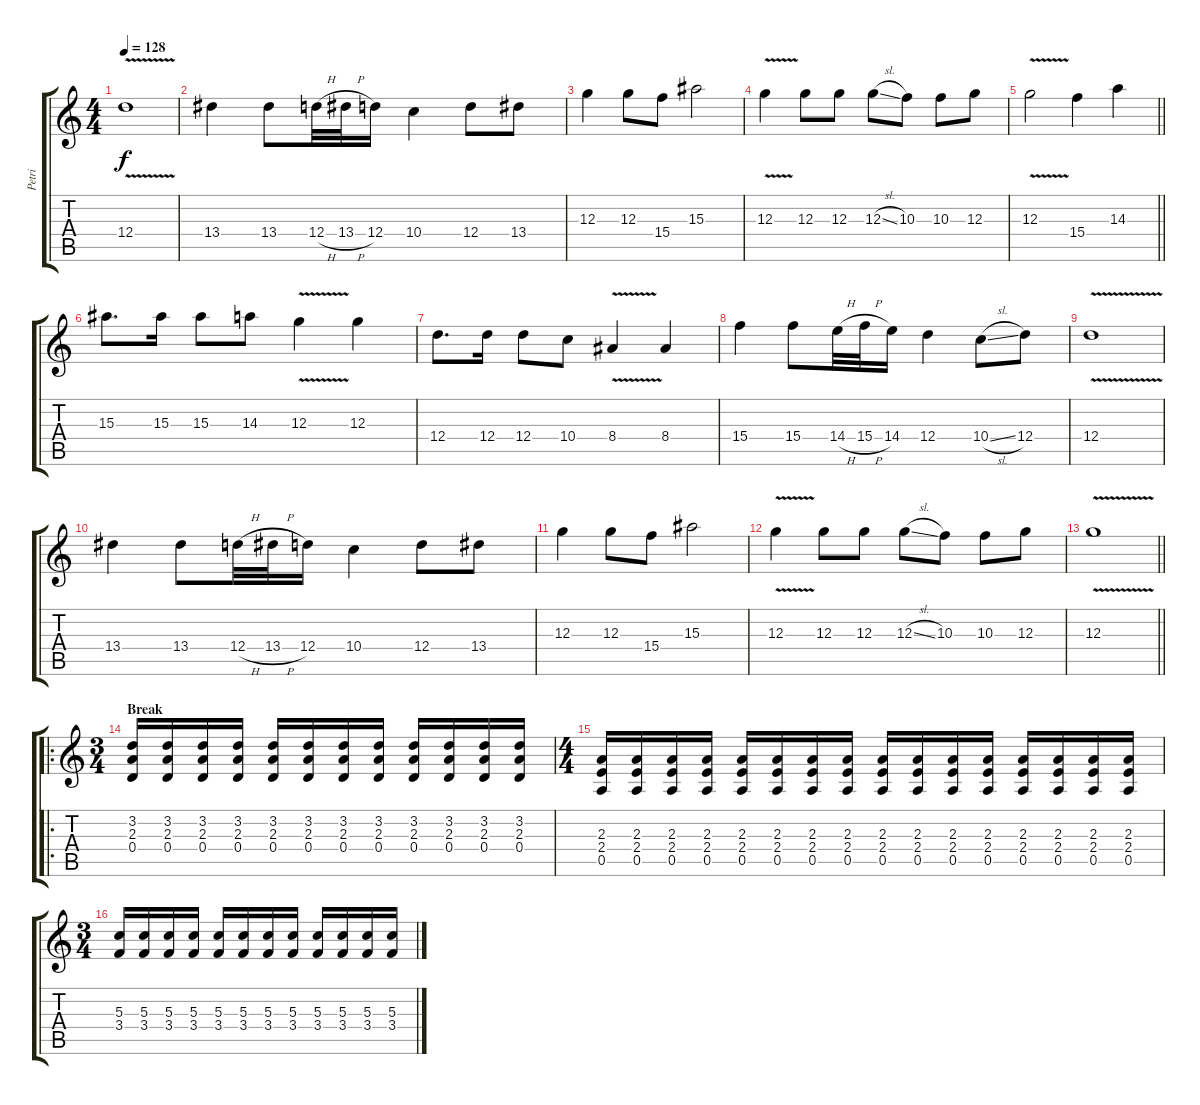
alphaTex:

\track ("Petri" "Petri") {instrument distortionguitar}
\staff {score tabs}
\tuning (E4 B3 G3 D3 A2 E2) {hide}
\ts (4 4)
\tempo 128
\clef g2
\ks c
12.4{v}.1{dy f} |
13.4.4 13.4.8 12.4{h}.32 13.4{h}.32 12.4.16 10.4.4 12.4.8 13.4.8 |
12.3.4 12.3.8 15.4.8 15.3.2 |
12.3{v}.4 12.3.8 12.3.8 12.3{sl}.8 10.3.8 10.3.8 12.3.8 |
\barLineRight lightlight
12.3{v}.2 15.4.4 14.3.4 |
\section ("" "")
15.3.8{d} 15.3.16 15.3.8 14.3.8 12.3{v}.4 12.3.4 |
12.4.8{d} 12.4.16 12.4.8 10.4.8 8.4{v}.4 8.4.4 |
15.4.4 15.4.8 14.4{h}.32 15.4{h}.32 14.4.16 12.4.4 10.4{sl}.8 12.4.8 |
12.4{v}.1 |
13.4.4 13.4.8 12.4{h}.32 13.4{h}.32 12.4.16 10.4.4 12.4.8 13.4.8 |
12.3.4 12.3.8 15.4.8 15.3.2 |
12.3{v}.4 12.3.8 12.3.8 12.3{sl}.8 10.3.8 10.3.8 12.3.8 |
\barLineRight lightlight
12.3{v}.1 |
\ro
\ts (3 4)
\section ("" "Break")
(3.2 2.3 0.4).16 (3.2 2.3 0.4).16 (3.2 2.3 0.4).16 (3.2 2.3 0.4).16 (3.2 2.3 0.4).16 (3.2 2.3 0.4).16 (3.2 2.3 0.4).16 (3.2 2.3 0.4).16 (3.2 2.3 0.4).16 (3.2 2.3 0.4).16 (3.2 2.3 0.4).16 (3.2 2.3 0.4).16 |
\ts (4 4)
(2.3 2.4 0.5).16 (2.3 2.4 0.5).16 (2.3 2.4 0.5).16 (2.3 2.4 0.5).16 (2.3 2.4 0.5).16 (2.3 2.4 0.5).16 (2.3 2.4 0.5).16 (2.3 2.4 0.5).16 (2.3 2.4 0.5).16 (2.3 2.4 0.5).16 (2.3 2.4 0.5).16 (2.3 2.4 0.5).16 (2.3 2.4 0.5).16 (2.3 2.4 0.5).16 (2.3 2.4 0.5).16 (2.3 2.4 0.5).16 |
\ts (3 4)
(5.3 3.4).16 (5.3 3.4).16 (5.3 3.4).16 (5.3 3.4).16 (5.3 3.4).16 (5.3 3.4).16 (5.3 3.4).16 (5.3 3.4).16 (5.3 3.4).16 (5.3 3.4).16 (5.3 3.4).16 (5.3 3.4).16
